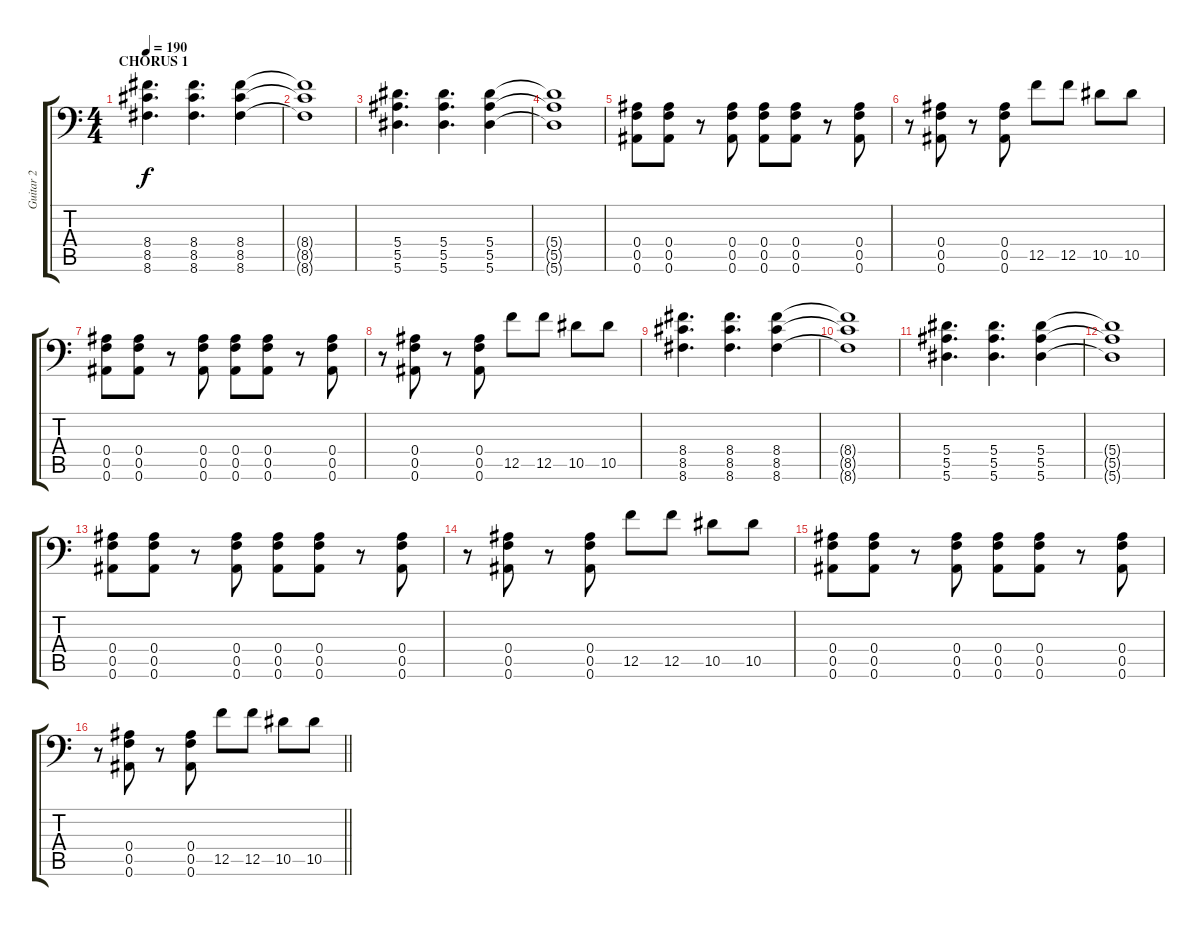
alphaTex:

\track ("Guitar 2" "Guitar 2") {instrument distortionguitar}
\staff {score tabs}
\tuning (C4 G3 Eb3 Bb2 F2 Bb1) {hide}
\ts (4 4)
\section ("" "CHORUS 1")
\tempo 190
\clef f4
\ks c
(8.4 8.5 8.6).4{d dy f} (8.4 8.5 8.6).4{d} (8.4 8.5 8.6).4 |
(8.4{t} 8.5{t} 8.6{t}).1 |
(5.4 5.5 5.6).4{d} (5.4 5.5 5.6).4{d} (5.4 5.5 5.6).4 |
(5.4{t} 5.5{t} 5.6{t}).1 |
(0.4 0.5 0.6).8 (0.4 0.5 0.6).8 r.8 (0.4 0.5 0.6).8 (0.4 0.5 0.6).8 (0.4 0.5 0.6).8 r.8 (0.4 0.5 0.6).8 |
r.8 (0.4 0.5 0.6).8 r.8 (0.4 0.5 0.6).8 12.5.8 12.5.8 10.5.8 10.5.8 |
(0.4 0.5 0.6).8 (0.4 0.5 0.6).8 r.8 (0.4 0.5 0.6).8 (0.4 0.5 0.6).8 (0.4 0.5 0.6).8 r.8 (0.4 0.5 0.6).8 |
r.8 (0.4 0.5 0.6).8 r.8 (0.4 0.5 0.6).8 12.5.8 12.5.8 10.5.8 10.5.8 |
(8.4 8.5 8.6).4{d} (8.4 8.5 8.6).4{d} (8.4 8.5 8.6).4 |
(8.4{t} 8.5{t} 8.6{t}).1 |
(5.4 5.5 5.6).4{d} (5.4 5.5 5.6).4{d} (5.4 5.5 5.6).4 |
(5.4{t} 5.5{t} 5.6{t}).1 |
(0.4 0.5 0.6).8 (0.4 0.5 0.6).8 r.8 (0.4 0.5 0.6).8 (0.4 0.5 0.6).8 (0.4 0.5 0.6).8 r.8 (0.4 0.5 0.6).8 |
r.8 (0.4 0.5 0.6).8 r.8 (0.4 0.5 0.6).8 12.5.8 12.5.8 10.5.8 10.5.8 |
(0.4 0.5 0.6).8 (0.4 0.5 0.6).8 r.8 (0.4 0.5 0.6).8 (0.4 0.5 0.6).8 (0.4 0.5 0.6).8 r.8 (0.4 0.5 0.6).8 |
\barLineRight lightlight
r.8 (0.4 0.5 0.6).8 r.8 (0.4 0.5 0.6).8 12.5.8 12.5.8 10.5.8 10.5.8
